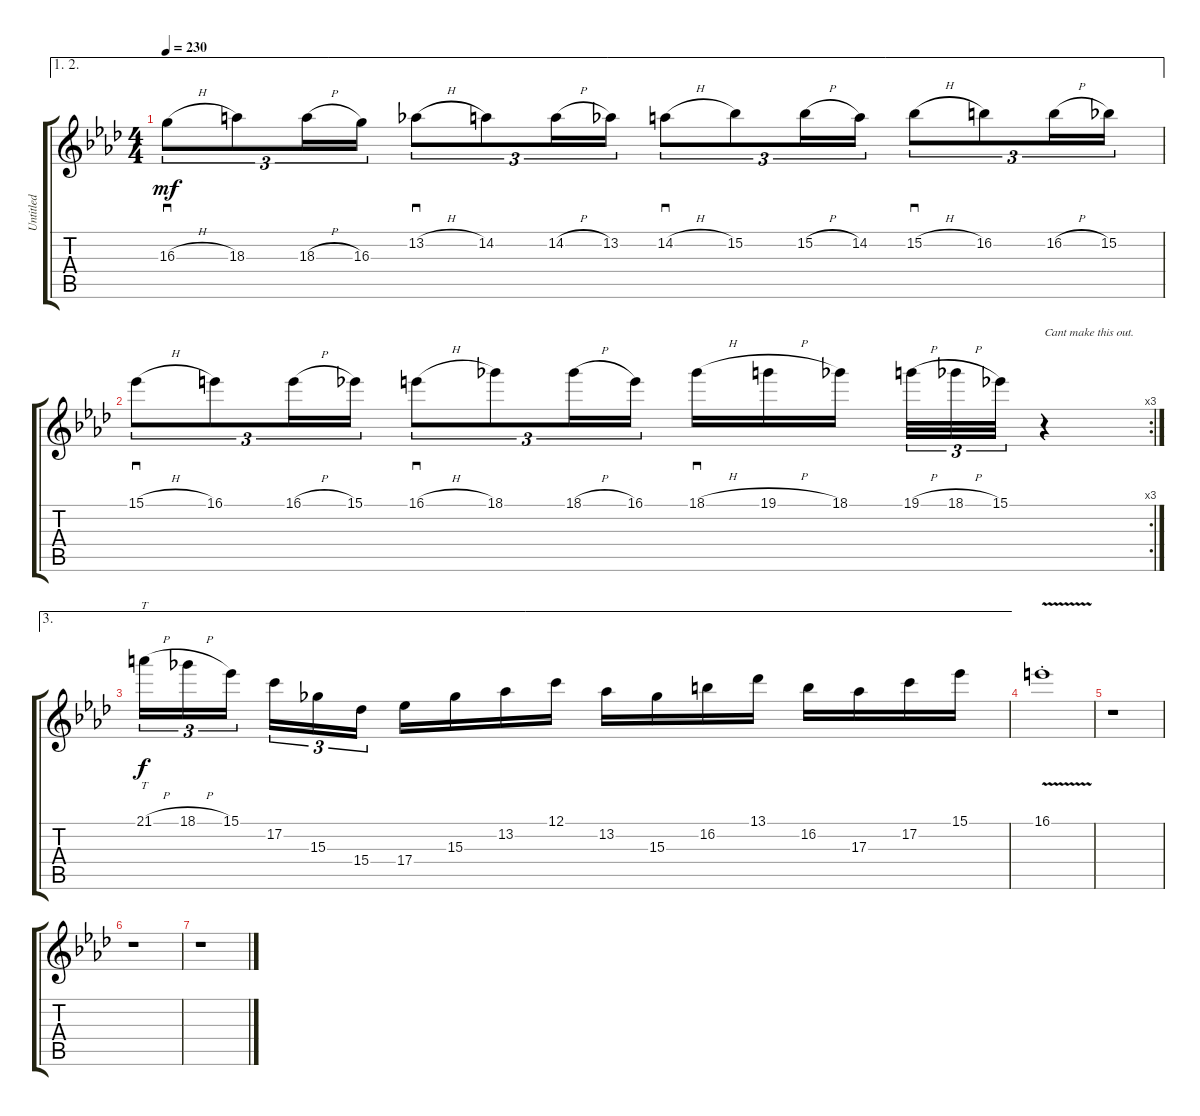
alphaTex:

\track ("Untitled" "Untitled") {instrument distortionguitar}
\staff {score tabs}
\tuning (C4 G3 Eb3 Bb2 F2 C2) {hide}
\ae (1 2)
\ts (4 4)
\tempo 230
\clef g2
\ks ab
16.3{h}.8{sd tu (3 2) dy mf} 18.3.8{tu (3 2)} 18.3{h}.16{tu (3 2)} 16.3.16{tu (3 2)} 13.2{h}.8{sd tu (3 2)} 14.2.8{tu (3 2)} 14.2{h}.16{tu (3 2)} 13.2.16{tu (3 2)} 14.2{h}.8{sd tu (3 2)} 15.2.8{tu (3 2)} 15.2{h}.16{tu (3 2)} 14.2.16{tu (3 2)} 15.2{h}.8{sd tu (3 2)} 16.2.8{tu (3 2)} 16.2{h}.16{tu (3 2)} 15.2.16{tu (3 2)} |
\rc 3
15.1{h}.8{sd tu (3 2)} 16.1.8{tu (3 2)} 16.1{h}.16{tu (3 2)} 15.1.16{tu (3 2)} 16.1{h}.8{sd tu (3 2)} 18.1.8{tu (3 2)} 18.1{h}.16{tu (3 2)} 16.1.16{tu (3 2)} 18.1{h}.16{sd} 19.1{h}.16 18.1.16{beam splitsecondary} 19.1{h}.32{tu (3 2)} 18.1{h}.32{tu (3 2)} 15.1.32{tu (3 2)} r.4{txt "Cant make this out."} |
\ae 3
21.1{h}.16{tt tu (3 2) dy f} 18.1{h}.16{tu (3 2)} 15.1.16{tu (3 2) beam splitsecondary} 17.2.16{tu (3 2)} 15.3.16{tu (3 2)} 15.4.16{tu (3 2)} 17.4.16 15.3.16 13.2.16 12.1.16 13.2.16 15.3.16 16.2.16 13.1.16 16.2.16 17.3.16 17.2.16 15.1.16 |
16.1{v st}.1 |
r.1 |
r.1 |
r.1
